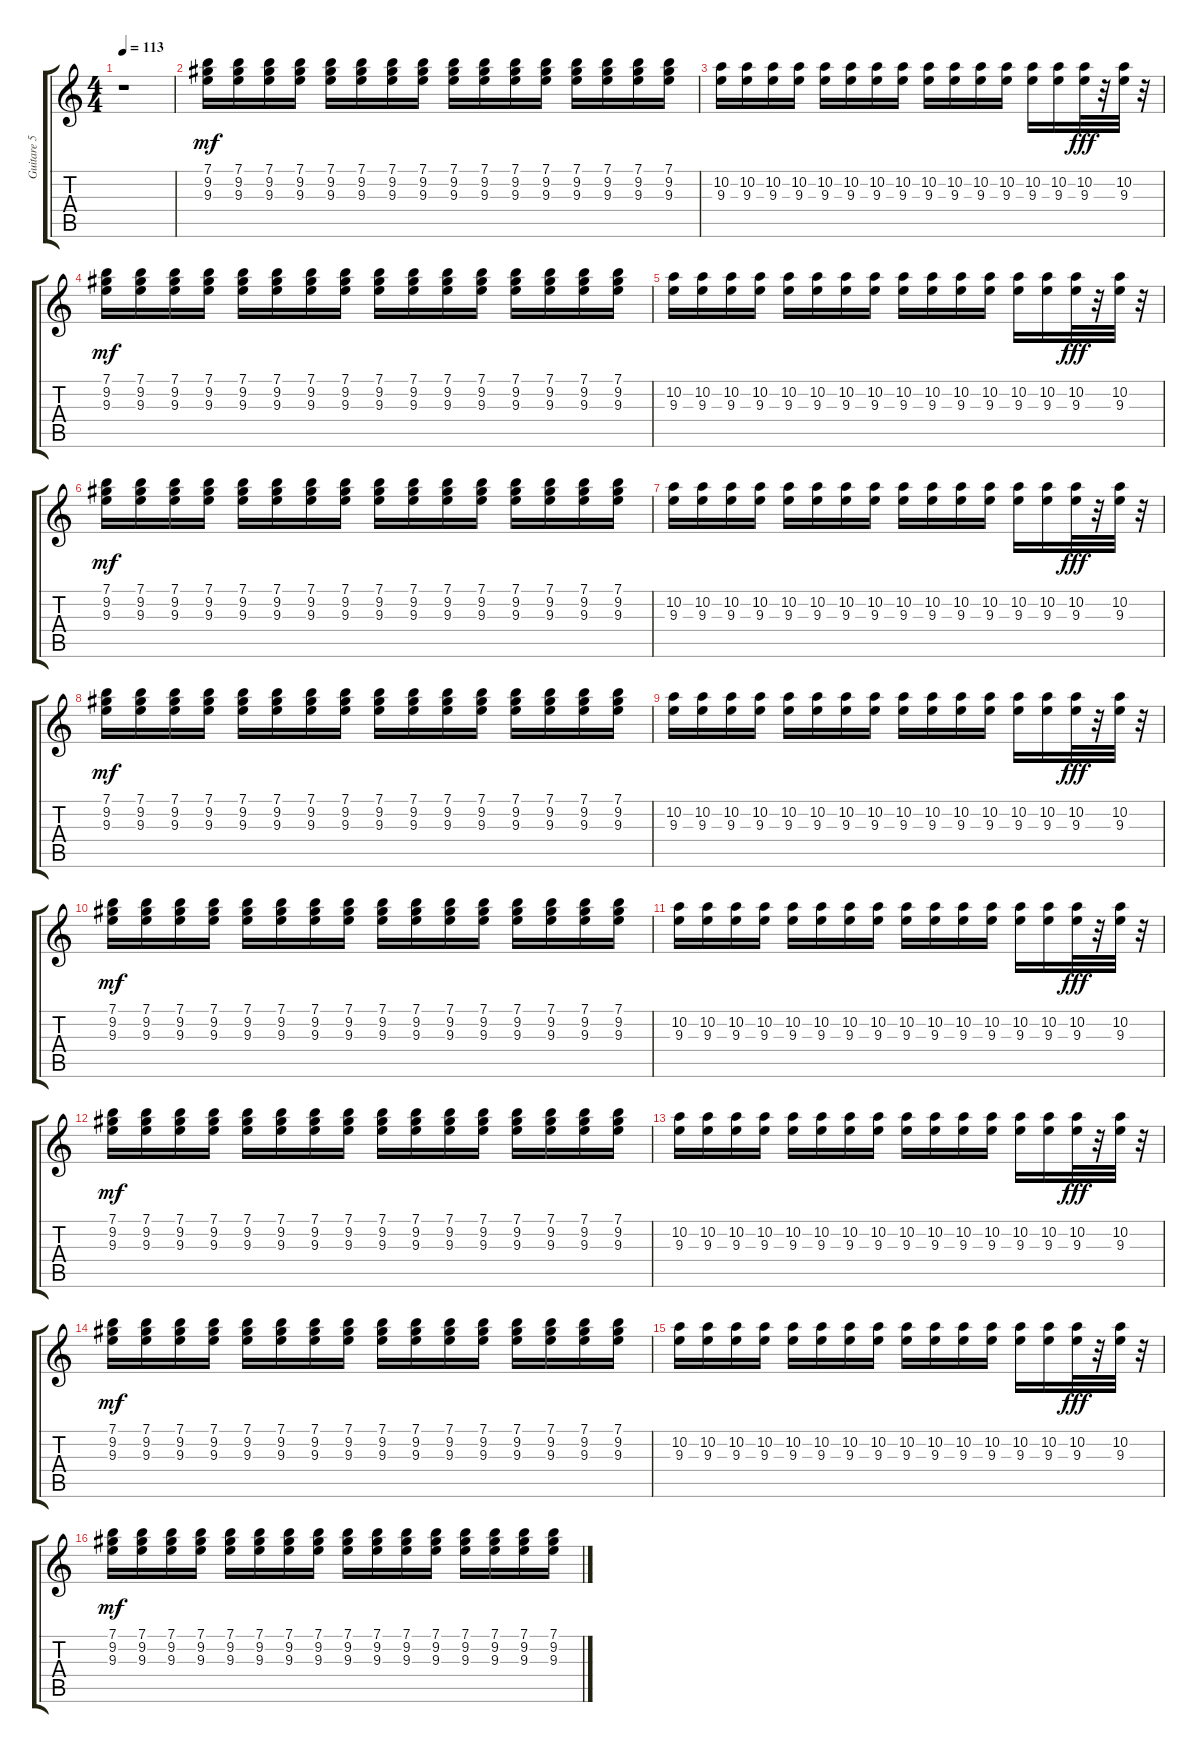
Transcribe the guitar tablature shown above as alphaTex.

\track ("Guitare 5" "Guitare 5") {instrument acousticguitarnylon}
\staff {score tabs}
\tuning (E4 B3 G3 D3 A2 E2) {hide}
\ts (4 4)
\tempo 113
\clef g2
\ks c
r.1{dy fff} |
(7.1 9.2 9.3).16{dy mf} (7.1 9.2 9.3).16 (7.1 9.2 9.3).16 (7.1 9.2 9.3).16 (7.1 9.2 9.3).16 (7.1 9.2 9.3).16 (7.1 9.2 9.3).16 (7.1 9.2 9.3).16 (7.1 9.2 9.3).16 (7.1 9.2 9.3).16 (7.1 9.2 9.3).16 (7.1 9.2 9.3).16 (7.1 9.2 9.3).16 (7.1 9.2 9.3).16 (7.1 9.2 9.3).16 (7.1 9.2 9.3).16 |
(10.2 9.3).16 (10.2 9.3).16 (10.2 9.3).16 (10.2 9.3).16 (10.2 9.3).16 (10.2 9.3).16 (10.2 9.3).16 (10.2 9.3).16 (10.2 9.3).16 (10.2 9.3).16 (10.2 9.3).16 (10.2 9.3).16 (10.2 9.3).16 (10.2 9.3).16 (10.2 9.3).32{dy fff} r.32 (10.2 9.3).32 r.32 |
(7.1 9.2 9.3).16{dy mf} (7.1 9.2 9.3).16 (7.1 9.2 9.3).16 (7.1 9.2 9.3).16 (7.1 9.2 9.3).16 (7.1 9.2 9.3).16 (7.1 9.2 9.3).16 (7.1 9.2 9.3).16 (7.1 9.2 9.3).16 (7.1 9.2 9.3).16 (7.1 9.2 9.3).16 (7.1 9.2 9.3).16 (7.1 9.2 9.3).16 (7.1 9.2 9.3).16 (7.1 9.2 9.3).16 (7.1 9.2 9.3).16 |
(10.2 9.3).16 (10.2 9.3).16 (10.2 9.3).16 (10.2 9.3).16 (10.2 9.3).16 (10.2 9.3).16 (10.2 9.3).16 (10.2 9.3).16 (10.2 9.3).16 (10.2 9.3).16 (10.2 9.3).16 (10.2 9.3).16 (10.2 9.3).16 (10.2 9.3).16 (10.2 9.3).32{dy fff} r.32 (10.2 9.3).32 r.32 |
(7.1 9.2 9.3).16{dy mf} (7.1 9.2 9.3).16 (7.1 9.2 9.3).16 (7.1 9.2 9.3).16 (7.1 9.2 9.3).16 (7.1 9.2 9.3).16 (7.1 9.2 9.3).16 (7.1 9.2 9.3).16 (7.1 9.2 9.3).16 (7.1 9.2 9.3).16 (7.1 9.2 9.3).16 (7.1 9.2 9.3).16 (7.1 9.2 9.3).16 (7.1 9.2 9.3).16 (7.1 9.2 9.3).16 (7.1 9.2 9.3).16 |
(10.2 9.3).16 (10.2 9.3).16 (10.2 9.3).16 (10.2 9.3).16 (10.2 9.3).16 (10.2 9.3).16 (10.2 9.3).16 (10.2 9.3).16 (10.2 9.3).16 (10.2 9.3).16 (10.2 9.3).16 (10.2 9.3).16 (10.2 9.3).16 (10.2 9.3).16 (10.2 9.3).32{dy fff} r.32 (10.2 9.3).32 r.32 |
(7.1 9.2 9.3).16{dy mf} (7.1 9.2 9.3).16 (7.1 9.2 9.3).16 (7.1 9.2 9.3).16 (7.1 9.2 9.3).16 (7.1 9.2 9.3).16 (7.1 9.2 9.3).16 (7.1 9.2 9.3).16 (7.1 9.2 9.3).16 (7.1 9.2 9.3).16 (7.1 9.2 9.3).16 (7.1 9.2 9.3).16 (7.1 9.2 9.3).16 (7.1 9.2 9.3).16 (7.1 9.2 9.3).16 (7.1 9.2 9.3).16 |
(10.2 9.3).16 (10.2 9.3).16 (10.2 9.3).16 (10.2 9.3).16 (10.2 9.3).16 (10.2 9.3).16 (10.2 9.3).16 (10.2 9.3).16 (10.2 9.3).16 (10.2 9.3).16 (10.2 9.3).16 (10.2 9.3).16 (10.2 9.3).16 (10.2 9.3).16 (10.2 9.3).32{dy fff} r.32 (10.2 9.3).32 r.32 |
(7.1 9.2 9.3).16{dy mf} (7.1 9.2 9.3).16 (7.1 9.2 9.3).16 (7.1 9.2 9.3).16 (7.1 9.2 9.3).16 (7.1 9.2 9.3).16 (7.1 9.2 9.3).16 (7.1 9.2 9.3).16 (7.1 9.2 9.3).16 (7.1 9.2 9.3).16 (7.1 9.2 9.3).16 (7.1 9.2 9.3).16 (7.1 9.2 9.3).16 (7.1 9.2 9.3).16 (7.1 9.2 9.3).16 (7.1 9.2 9.3).16 |
(10.2 9.3).16 (10.2 9.3).16 (10.2 9.3).16 (10.2 9.3).16 (10.2 9.3).16 (10.2 9.3).16 (10.2 9.3).16 (10.2 9.3).16 (10.2 9.3).16 (10.2 9.3).16 (10.2 9.3).16 (10.2 9.3).16 (10.2 9.3).16 (10.2 9.3).16 (10.2 9.3).32{dy fff} r.32 (10.2 9.3).32 r.32 |
(7.1 9.2 9.3).16{dy mf} (7.1 9.2 9.3).16 (7.1 9.2 9.3).16 (7.1 9.2 9.3).16 (7.1 9.2 9.3).16 (7.1 9.2 9.3).16 (7.1 9.2 9.3).16 (7.1 9.2 9.3).16 (7.1 9.2 9.3).16 (7.1 9.2 9.3).16 (7.1 9.2 9.3).16 (7.1 9.2 9.3).16 (7.1 9.2 9.3).16 (7.1 9.2 9.3).16 (7.1 9.2 9.3).16 (7.1 9.2 9.3).16 |
(10.2 9.3).16 (10.2 9.3).16 (10.2 9.3).16 (10.2 9.3).16 (10.2 9.3).16 (10.2 9.3).16 (10.2 9.3).16 (10.2 9.3).16 (10.2 9.3).16 (10.2 9.3).16 (10.2 9.3).16 (10.2 9.3).16 (10.2 9.3).16 (10.2 9.3).16 (10.2 9.3).32{dy fff} r.32 (10.2 9.3).32 r.32 |
(7.1 9.2 9.3).16{dy mf} (7.1 9.2 9.3).16 (7.1 9.2 9.3).16 (7.1 9.2 9.3).16 (7.1 9.2 9.3).16 (7.1 9.2 9.3).16 (7.1 9.2 9.3).16 (7.1 9.2 9.3).16 (7.1 9.2 9.3).16 (7.1 9.2 9.3).16 (7.1 9.2 9.3).16 (7.1 9.2 9.3).16 (7.1 9.2 9.3).16 (7.1 9.2 9.3).16 (7.1 9.2 9.3).16 (7.1 9.2 9.3).16 |
(10.2 9.3).16 (10.2 9.3).16 (10.2 9.3).16 (10.2 9.3).16 (10.2 9.3).16 (10.2 9.3).16 (10.2 9.3).16 (10.2 9.3).16 (10.2 9.3).16 (10.2 9.3).16 (10.2 9.3).16 (10.2 9.3).16 (10.2 9.3).16 (10.2 9.3).16 (10.2 9.3).32{dy fff} r.32 (10.2 9.3).32 r.32 |
(7.1 9.2 9.3).16{dy mf} (7.1 9.2 9.3).16 (7.1 9.2 9.3).16 (7.1 9.2 9.3).16 (7.1 9.2 9.3).16 (7.1 9.2 9.3).16 (7.1 9.2 9.3).16 (7.1 9.2 9.3).16 (7.1 9.2 9.3).16 (7.1 9.2 9.3).16 (7.1 9.2 9.3).16 (7.1 9.2 9.3).16 (7.1 9.2 9.3).16 (7.1 9.2 9.3).16 (7.1 9.2 9.3).16 (7.1 9.2 9.3).16
